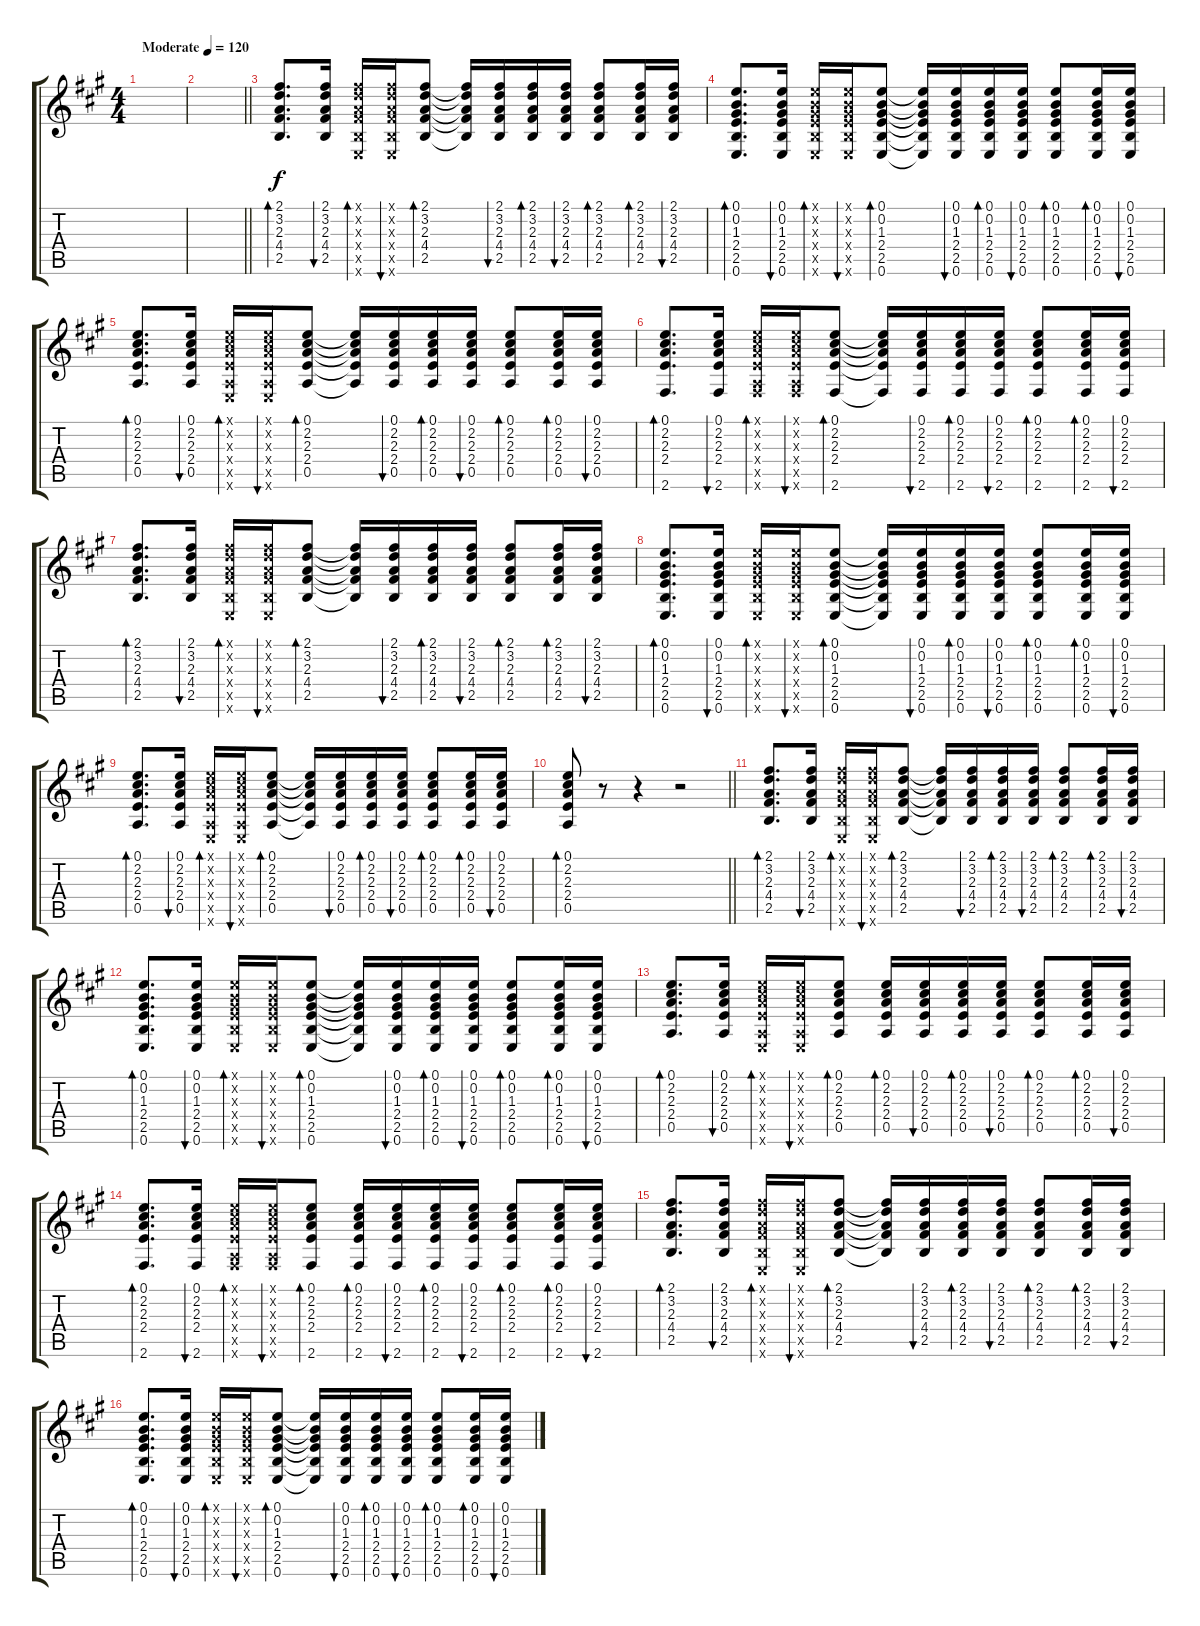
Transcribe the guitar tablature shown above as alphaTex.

\track "" {instrument acousticguitarsteel}
\staff {score tabs}
\tuning (E4 B3 G3 D3 A2 E2) {hide}
\ts (4 4)
\tempo (120 "Moderate")
\clef g2
\ks a
|
\barLineRight lightlight
|
(2.1 3.2 2.3 4.4 2.5).8{d bd 30} (2.1 3.2 2.3 4.4 2.5).16{bu 30} (2.1{x} 3.2{x} 2.3{x} 4.4{x} 2.5{x} 0.6{x}).16{bd 30} (2.1{x} 3.2{x} 2.3{x} 4.4{x} 2.5{x} 0.6{x}).16{bu 30} (2.1 3.2 2.3 4.4 2.5).8{bd 30} (2.1{t} 3.2{t} 2.3{t} 4.4{t} 2.5{t}).16 (2.1 3.2 2.3 4.4 2.5).16{bu 30} (2.1 3.2 2.3 4.4 2.5).16{bd 30} (2.1 3.2 2.3 4.4 2.5).16{bu 30} (2.1 3.2 2.3 4.4 2.5).8{bd 30} (2.1 3.2 2.3 4.4 2.5).16{bd 30} (2.1 3.2 2.3 4.4 2.5).16{bu 30} |
(0.1 0.2 1.3 2.4 2.5 0.6).8{d bd 30} (0.1 0.2 1.3 2.4 2.5 0.6).16{bu 30} (0.1{x} 0.2{x} 1.3{x} 2.4{x} 2.5{x} 0.6{x}).16{bd 30} (0.1{x} 0.2{x} 1.3{x} 2.4{x} 2.5{x} 0.6{x}).16{bu 30} (0.1 0.2 1.3 2.4 2.5 0.6).8{bd 30} (0.1{t} 0.2{t} 1.3{t} 2.4{t} 2.5{t} 0.6{t}).16 (0.1 0.2 1.3 2.4 2.5 0.6).16{bu 30} (0.1 0.2 1.3 2.4 2.5 0.6).16{bd 30} (0.1 0.2 1.3 2.4 2.5 0.6).16{bu 30} (0.1 0.2 1.3 2.4 2.5 0.6).8{bd 30} (0.1 0.2 1.3 2.4 2.5 0.6).16{bd 30} (0.1 0.2 1.3 2.4 2.5 0.6).16{bu 30} |
(0.1 2.2 2.3 2.4 0.5).8{d bd 30} (0.1 2.2 2.3 2.4 0.5).16{bu 30} (0.1{x} 2.2{x} 2.3{x} 2.4{x} 0.5{x} 0.6{x}).16{bd 30} (0.1{x} 2.2{x} 2.3{x} 2.4{x} 0.5{x} 0.6{x}).16{bu 30} (0.1 2.2 2.3 2.4 0.5).8{bd 30} (0.1{t} 2.2{t} 2.3{t} 2.4{t} 0.5{t}).16 (0.1 2.2 2.3 2.4 0.5).16{bu 30} (0.1 2.2 2.3 2.4 0.5).16{bd 30} (0.1 2.2 2.3 2.4 0.5).16{bu 30} (0.1 2.2 2.3 2.4 0.5).8{bd 30} (0.1 2.2 2.3 2.4 0.5).16{bd 30} (0.1 2.2 2.3 2.4 0.5).16{bu 30} |
(0.1 2.2 2.3 2.4 2.6).8{d bd 30} (0.1 2.2 2.3 2.4 2.6).16{bu 30} (0.1{x} 2.2{x} 2.3{x} 2.4{x} 0.5{x} 2.6{x}).16{bd 30} (0.1{x} 2.2{x} 2.3{x} 2.4{x} 0.5{x} 2.6{x}).16{bu 30} (0.1 2.2 2.3 2.4 2.6).8{bd 30} (0.1{t} 2.2{t} 2.3{t} 2.4{t} 2.6{t}).16 (0.1 2.2 2.3 2.4 2.6).16{bu 30} (0.1 2.2 2.3 2.4 2.6).16{bd 30} (0.1 2.2 2.3 2.4 2.6).16{bu 30} (0.1 2.2 2.3 2.4 2.6).8{bd 30} (0.1 2.2 2.3 2.4 2.6).16{bd 30} (0.1 2.2 2.3 2.4 2.6).16{bu 30} |
(2.1 3.2 2.3 4.4 2.5).8{d bd 30} (2.1 3.2 2.3 4.4 2.5).16{bu 30} (2.1{x} 3.2{x} 2.3{x} 4.4{x} 2.5{x} 0.6{x}).16{bd 30} (2.1{x} 3.2{x} 2.3{x} 4.4{x} 2.5{x} 0.6{x}).16{bu 30} (2.1 3.2 2.3 4.4 2.5).8{bd 30} (2.1{t} 3.2{t} 2.3{t} 4.4{t} 2.5{t}).16 (2.1 3.2 2.3 4.4 2.5).16{bu 30} (2.1 3.2 2.3 4.4 2.5).16{bd 30} (2.1 3.2 2.3 4.4 2.5).16{bu 30} (2.1 3.2 2.3 4.4 2.5).8{bd 30} (2.1 3.2 2.3 4.4 2.5).16{bd 30} (2.1 3.2 2.3 4.4 2.5).16{bu 30} |
(0.1 0.2 1.3 2.4 2.5 0.6).8{d bd 30} (0.1 0.2 1.3 2.4 2.5 0.6).16{bu 30} (0.1{x} 0.2{x} 1.3{x} 2.4{x} 2.5{x} 0.6{x}).16{bd 30} (0.1{x} 0.2{x} 1.3{x} 2.4{x} 2.5{x} 0.6{x}).16{bu 30} (0.1 0.2 1.3 2.4 2.5 0.6).8{bd 30} (0.1{t} 0.2{t} 1.3{t} 2.4{t} 2.5{t} 0.6{t}).16 (0.1 0.2 1.3 2.4 2.5 0.6).16{bu 30} (0.1 0.2 1.3 2.4 2.5 0.6).16{bd 30} (0.1 0.2 1.3 2.4 2.5 0.6).16{bu 30} (0.1 0.2 1.3 2.4 2.5 0.6).8{bd 30} (0.1 0.2 1.3 2.4 2.5 0.6).16{bd 30} (0.1 0.2 1.3 2.4 2.5 0.6).16{bu 30} |
(0.1 2.2 2.3 2.4 0.5).8{d bd 30} (0.1 2.2 2.3 2.4 0.5).16{bu 30} (0.1{x} 2.2{x} 2.3{x} 2.4{x} 0.5{x} 0.6{x}).16{bd 30} (0.1{x} 2.2{x} 2.3{x} 2.4{x} 0.5{x} 0.6{x}).16{bu 30} (0.1 2.2 2.3 2.4 0.5).8{bd 30} (0.1{t} 2.2{t} 2.3{t} 2.4{t} 0.5{t}).16 (0.1 2.2 2.3 2.4 0.5).16{bu 30} (0.1 2.2 2.3 2.4 0.5).16{bd 30} (0.1 2.2 2.3 2.4 0.5).16{bu 30} (0.1 2.2 2.3 2.4 0.5).8{bd 30} (0.1 2.2 2.3 2.4 0.5).16{bd 30} (0.1 2.2 2.3 2.4 0.5).16{bu 30} |
\barLineRight lightlight
(0.1 2.2 2.3 2.4 0.5).8{bd 30} r.8 r.4 r.2 |
(2.1 3.2 2.3 4.4 2.5).8{d bd 30} (2.1 3.2 2.3 4.4 2.5).16{bu 30} (2.1{x} 3.2{x} 2.3{x} 4.4{x} 2.5{x} 0.6{x}).16{bd 30} (2.1{x} 3.2{x} 2.3{x} 4.4{x} 2.5{x} 0.6{x}).16{bu 30} (2.1 3.2 2.3 4.4 2.5).8{bd 30} (2.1{t} 3.2{t} 2.3{t} 4.4{t} 2.5{t}).16 (2.1 3.2 2.3 4.4 2.5).16{bu 30} (2.1 3.2 2.3 4.4 2.5).16{bd 30} (2.1 3.2 2.3 4.4 2.5).16{bu 30} (2.1 3.2 2.3 4.4 2.5).8{bd 30} (2.1 3.2 2.3 4.4 2.5).16{bd 30} (2.1 3.2 2.3 4.4 2.5).16{bu 30} |
(0.1 0.2 1.3 2.4 2.5 0.6).8{d bd 30} (0.1 0.2 1.3 2.4 2.5 0.6).16{bu 30} (0.1{x} 0.2{x} 1.3{x} 2.4{x} 2.5{x} 0.6{x}).16{bd 30} (0.1{x} 0.2{x} 1.3{x} 2.4{x} 2.5{x} 0.6{x}).16{bu 30} (0.1 0.2 1.3 2.4 2.5 0.6).8{bd 30} (0.1{t} 0.2{t} 1.3{t} 2.4{t} 2.5{t} 0.6{t}).16 (0.1 0.2 1.3 2.4 2.5 0.6).16{bu 30} (0.1 0.2 1.3 2.4 2.5 0.6).16{bd 30} (0.1 0.2 1.3 2.4 2.5 0.6).16{bu 30} (0.1 0.2 1.3 2.4 2.5 0.6).8{bd 30} (0.1 0.2 1.3 2.4 2.5 0.6).16{bd 30} (0.1 0.2 1.3 2.4 2.5 0.6).16{bu 30} |
(0.1 2.2 2.3 2.4 0.5).8{d bd 30} (0.1 2.2 2.3 2.4 0.5).16{bu 30} (0.1{x} 2.2{x} 2.3{x} 2.4{x} 0.5{x} 0.6{x}).16{bd 30} (0.1{x} 2.2{x} 2.3{x} 2.4{x} 0.5{x} 0.6{x}).16{bu 30} (0.1 2.2 2.3 2.4 0.5).8{bd 30} (0.1 2.2 2.3 2.4 0.5).16{bd 30} (0.1 2.2 2.3 2.4 0.5).16{bu 30} (0.1 2.2 2.3 2.4 0.5).16{bd 30} (0.1 2.2 2.3 2.4 0.5).16{bu 30} (0.1 2.2 2.3 2.4 0.5).8{bd 30} (0.1 2.2 2.3 2.4 0.5).16{bd 30} (0.1 2.2 2.3 2.4 0.5).16{bu 30} |
(0.1 2.2 2.3 2.4 2.6).8{d bd 30} (0.1 2.2 2.3 2.4 2.6).16{bu 30} (0.1{x} 2.2{x} 2.3{x} 2.4{x} 0.5{x} 2.6{x}).16{bd 30} (0.1{x} 2.2{x} 2.3{x} 2.4{x} 0.5{x} 2.6{x}).16{bu 30} (0.1 2.2 2.3 2.4 2.6).8{bd 30} (0.1 2.2 2.3 2.4 2.6).16{bd 30} (0.1 2.2 2.3 2.4 2.6).16{bu 30} (0.1 2.2 2.3 2.4 2.6).16{bd 30} (0.1 2.2 2.3 2.4 2.6).16{bu 30} (0.1 2.2 2.3 2.4 2.6).8{bd 30} (0.1 2.2 2.3 2.4 2.6).16{bd 30} (0.1 2.2 2.3 2.4 2.6).16{bu 30} |
(2.1 3.2 2.3 4.4 2.5).8{d bd 30} (2.1 3.2 2.3 4.4 2.5).16{bu 30} (2.1{x} 3.2{x} 2.3{x} 4.4{x} 2.5{x} 0.6{x}).16{bd 30} (2.1{x} 3.2{x} 2.3{x} 4.4{x} 2.5{x} 0.6{x}).16{bu 30} (2.1 3.2 2.3 4.4 2.5).8{bd 30} (2.1{t} 3.2{t} 2.3{t} 4.4{t} 2.5{t}).16 (2.1 3.2 2.3 4.4 2.5).16{bu 30} (2.1 3.2 2.3 4.4 2.5).16{bd 30} (2.1 3.2 2.3 4.4 2.5).16{bu 30} (2.1 3.2 2.3 4.4 2.5).8{bd 30} (2.1 3.2 2.3 4.4 2.5).16{bd 30} (2.1 3.2 2.3 4.4 2.5).16{bu 30} |
(0.1 0.2 1.3 2.4 2.5 0.6).8{d bd 30} (0.1 0.2 1.3 2.4 2.5 0.6).16{bu 30} (0.1{x} 0.2{x} 1.3{x} 2.4{x} 2.5{x} 0.6{x}).16{bd 30} (0.1{x} 0.2{x} 1.3{x} 2.4{x} 2.5{x} 0.6{x}).16{bu 30} (0.1 0.2 1.3 2.4 2.5 0.6).8{bd 30} (0.1{t} 0.2{t} 1.3{t} 2.4{t} 2.5{t} 0.6{t}).16 (0.1 0.2 1.3 2.4 2.5 0.6).16{bu 30} (0.1 0.2 1.3 2.4 2.5 0.6).16{bd 30} (0.1 0.2 1.3 2.4 2.5 0.6).16{bu 30} (0.1 0.2 1.3 2.4 2.5 0.6).8{bd 30} (0.1 0.2 1.3 2.4 2.5 0.6).16{bd 30} (0.1 0.2 1.3 2.4 2.5 0.6).16{bu 30}
